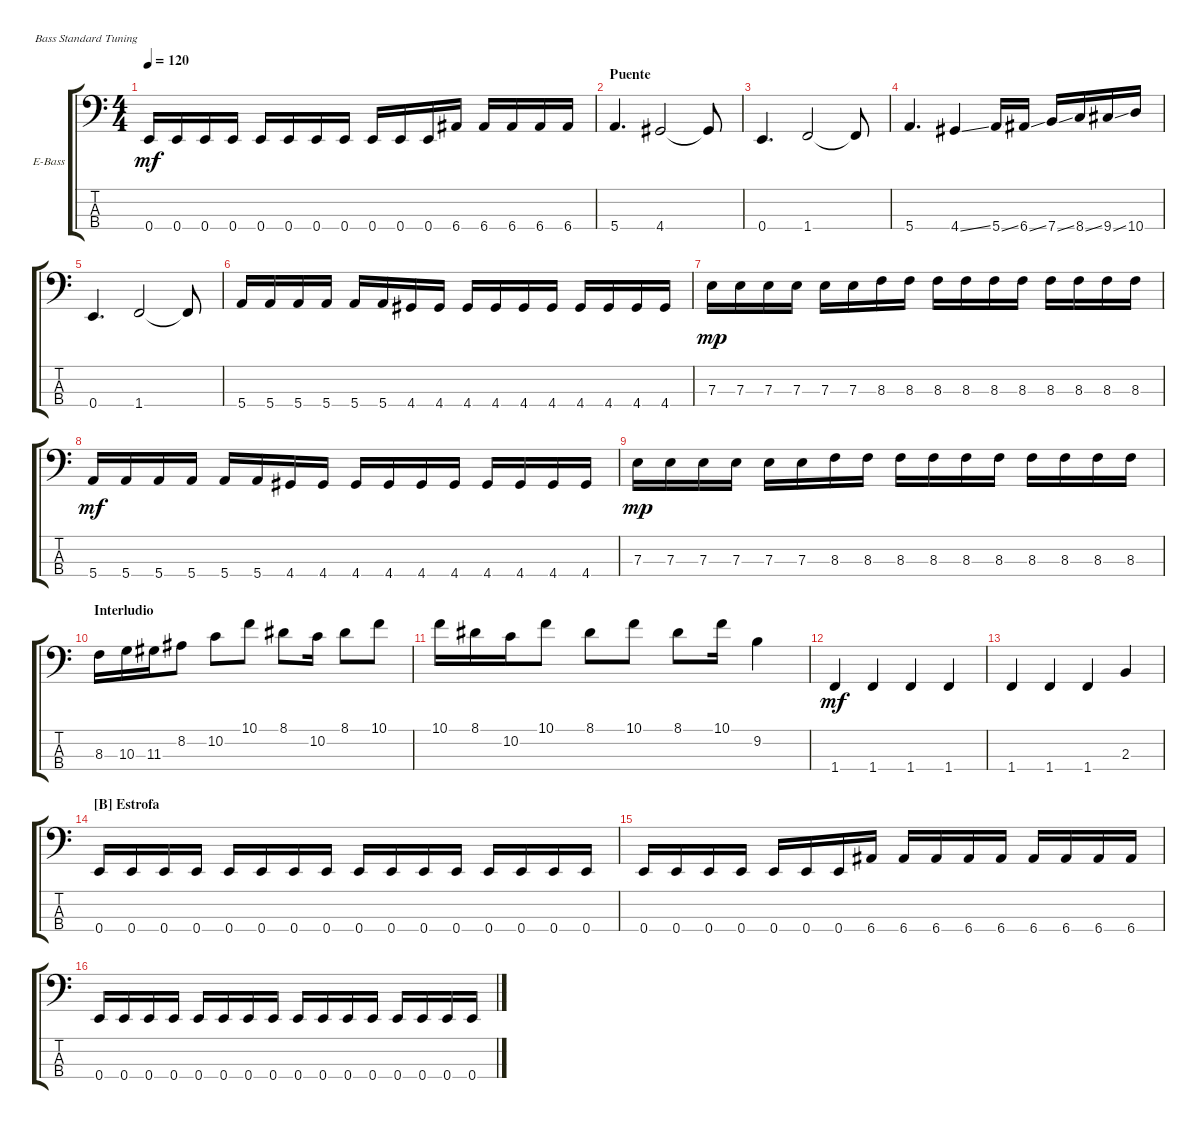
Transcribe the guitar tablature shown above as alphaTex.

\bracketExtendMode groupsimilarinstruments
\firstSystemTrackNameOrientation horizontal
\otherSystemsTrackNameOrientation horizontal
\track ("Electric Bass" "E-Bass") {instrument electricbassfinger}
\staff {score tabs}
\tuning (G2 D2 A1 E1)
\ts (4 4)
\tempo 120
\clef f4
\ks c
0.4.16{dy mf} 0.4.16 0.4.16 0.4.16 0.4.16 0.4.16 0.4.16 0.4.16 0.4.16 0.4.16 0.4.16 6.4.16 6.4.16 6.4.16 6.4.16 6.4.16 |
\section ("" "Puente")
5.4.4{d} 4.4.2 4.4{t}.8 |
0.4.4{d} 1.4.2 1.4{t}.8 |
5.4.4{d} 4.4{ss}.4 5.4{ss}.16 6.4{ss}.16 7.4{ss}.16 8.4{ss}.16 9.4{ss}.16 10.4.16 |
0.4.4{d} 1.4.2 1.4{t}.8 |
5.4.16 5.4.16 5.4.16 5.4.16 5.4.16 5.4.16 4.4.16 4.4.16 4.4.16 4.4.16 4.4.16 4.4.16 4.4.16 4.4.16 4.4.16 4.4.16 |
7.3.16{dy mp} 7.3.16 7.3.16 7.3.16 7.3.16 7.3.16 8.3.16 8.3.16 8.3.16 8.3.16 8.3.16 8.3.16 8.3.16 8.3.16 8.3.16 8.3.16 |
5.4.16{dy mf} 5.4.16 5.4.16 5.4.16 5.4.16 5.4.16 4.4.16 4.4.16 4.4.16 4.4.16 4.4.16 4.4.16 4.4.16 4.4.16 4.4.16 4.4.16 |
7.3.16{dy mp} 7.3.16 7.3.16 7.3.16 7.3.16 7.3.16 8.3.16 8.3.16 8.3.16 8.3.16 8.3.16 8.3.16 8.3.16 8.3.16 8.3.16 8.3.16 |
\section ("" "Interludio")
8.3.16 10.3.16 11.3.16 8.2.8 10.2.8 10.1.8 8.1.8 10.2.16 8.1.8 10.1.8 |
10.1.16 8.1.16 10.2.16 10.1.8 8.1.8 10.1.8 8.1.8 10.1.16 9.2.4 |
1.4.4{dy mf} 1.4.4 1.4.4 1.4.4 |
1.4.4 1.4.4 1.4.4 2.3.4 |
\section ("B" "Estrofa")
0.4.16 0.4.16 0.4.16 0.4.16 0.4.16 0.4.16 0.4.16 0.4.16 0.4.16 0.4.16 0.4.16 0.4.16 0.4.16 0.4.16 0.4.16 0.4.16 |
0.4.16 0.4.16 0.4.16 0.4.16 0.4.16 0.4.16 0.4.16 6.4.16 6.4.16 6.4.16 6.4.16 6.4.16 6.4.16 6.4.16 6.4.16 6.4.16 |
0.4.16 0.4.16 0.4.16 0.4.16 0.4.16 0.4.16 0.4.16 0.4.16 0.4.16 0.4.16 0.4.16 0.4.16 0.4.16 0.4.16 0.4.16 0.4.16
